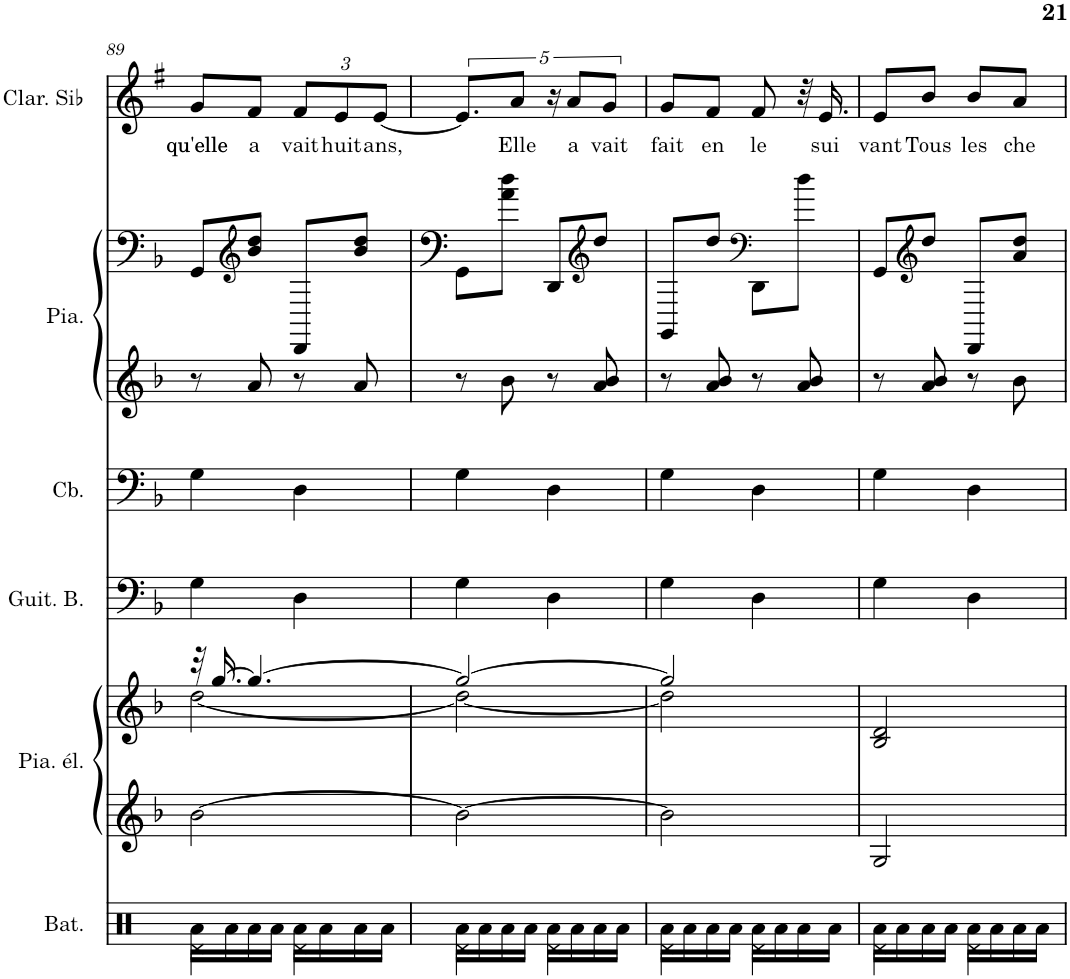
**kern	**kern	**kern	**kern	**kern	**kern	**kern	**kern	**text
*part6	*part5	*part5	*part4	*part3	*part2	*part2	*part1	*part1
*staff8	*staff7	*staff6	*staff5	*staff4	*staff3	*staff2	*staff1	*staff1
*I"Batterie, Drums	*I"Piano électrique, Electric Piano 1	*	*I"Guitare Basse	*I"Contrebasse, Acoustic Bass	*I"Piano, Acoustic Grand Piano	*	*I"Clarinette en Sib	*
*I'Bat.	*I'Pia. él.	*	*I'Guit. B.	*I'Cb.	*I'Pia.	*	*I'Clar. Sib	*
!!LO:PB:g=z
*clefX	*clefF4	*clefG2	*clefF4	*clefF4	*clefG2	*clefF4	*clefG2	*
*	*	*	*Trd7c12	*Trd7c12	*	*	*Trd1c2	*
*k[]	*k[b-]	*k[b-]	*k[b-]	*k[b-]	*k[b-]	*k[b-]	*k[f#]	*
*M2/4	*M2/4	*M2/4	*M2/4	*M2/4	*M2/4	*M2/4	*M2/4	*
=89	=89	=89	=89	=89	=89	=89	=89	=89
*^	*	*^	*	*	*	*	*	*
!	!	!	!	!	!	!	!	!	!	!LO:LY:b
16Ra\LL	4Rd\	[2b-\	32r	[2dd\	4G\	4G\	8r	8GG/L	8g/L	qu'elle
.	.	.	[16.gg/	.	.	.	.	.	.	.
16Ra\	.	.	.	.	.	.	.	.	.	.
*	*	*	*	*	*	*	*	*clefG2	*	*
!	!	!	!	!	!	!	!	!	!	!LO:LY:b
16Ra\	.	.	4.gg/_	.	.	.	8a/	8b-/ 8dd/J	8f#/J	a
16Ra\JJ	.	.	.	.	.	.	.	.	.	.
*	*	*	*	*	*	*	*	*	*Xbrackettup	*
!	!	!	!	!	!	!	!	!	!	!LO:LY:b
16Ra\LL	4Rd\	.	.	.	4D\	4D\	8r	8DD/L	12f#/L	vait
16Ra\	.	.	.	.	.	.	.	.	.	.
!	!	!	!	!	!	!	!	!	!	!LO:LY:b
.	.	.	.	.	.	.	.	.	12e/	huit
16Ra\	.	.	.	.	.	.	8a/	8b-/ 8dd/J	.	.
!	!	!	!	!	!	!	!	!	!	!LO:LY:b
.	.	.	.	.	.	.	.	.	[12e/J	ans,
16Ra\JJ	.	.	.	.	.	.	.	.	.	.
=90	=90	=90	=90	=90	=90	=90	=90	=90	=90	=90
*	*	*	*	*	*	*	*	*	*brackettup	*
16Ra\LL	4Rd\	2b-\_	2gg/_	2dd\_	4G\	4G\	8r	8GG\L	10.e/L]	.
16Ra\	.	.	.	.	.	.	.	.	.	.
16Ra\	.	.	.	.	.	.	8b-\	8a\ 8dd\J	.	.
!	!	!	!	!	!	!	!	!	!	!LO:LY:b
.	.	.	.	.	.	.	.	.	10a/J	Elle
16Ra\JJ	.	.	.	.	.	.	.	.	.	.
16Ra\LL	4Rd\	.	.	.	4D\	4D\	8r	8DD/L	20r	.
!	!	!	!	!	!	!	!	!	!	!LO:LY:b
.	.	.	.	.	.	.	.	.	10a/L	a
16Ra\	.	.	.	.	.	.	.	.	.	.
*	*	*	*	*	*	*	*	*clefG2	*	*
16Ra\	.	.	.	.	.	.	8a/ 8b-/	8dd/J	.	.
!	!	!	!	!	!	!	!	!	!	!LO:LY:b
.	.	.	.	.	.	.	.	.	10g/J	vait
16Ra\JJ	.	.	.	.	.	.	.	.	.	.
=91	=91	=91	=91	=91	=91	=91	=91	=91	=91	=91
!	!	!	!	!	!	!	!	!	!	!LO:LY:b
16Ra\LL	4Rd\	2b-\]	2gg/]	2dd\]	4G\	4G\	8r	8GG/L	8g/L	fait
16Ra\	.	.	.	.	.	.	.	.	.	.
!	!	!	!	!	!	!	!	!	!	!LO:LY:b
16Ra\	.	.	.	.	.	.	8a/ 8b-/	8dd/J	8f#/J	en
16Ra\JJ	.	.	.	.	.	.	.	.	.	.
*	*	*	*	*	*	*	*	*clefF4	*	*
!	!	!	!	!	!	!	!	!	!	!LO:LY:b
16Ra\LL	4Rd\	.	.	.	4D\	4D\	8r	8DD\L	8f#/	le
16Ra\	.	.	.	.	.	.	.	.	.	.
16Ra\	.	.	.	.	.	.	8a/ 8b-/	8dd\J	32r	.
!	!	!	!	!	!	!	!	!	!	!LO:LY:b
.	.	.	.	.	.	.	.	.	16.e/	sui
16Ra\JJ	.	.	.	.	.	.	.	.	.	.
*	*	*	*v	*v	*	*	*	*	*	*
=92	=92	=92	=92	=92	=92	=92	=92	=92	=92
!	!	!	!	!	!	!	!	!	!LO:LY:b
16Ra\LL	4Rd\	2G/	2B-/ 2d/	4G\	4G\	8r	8GG/L	8e/L	vant
16Ra\	.	.	.	.	.	.	.	.	.
*	*	*	*	*	*	*	*clefG2	*	*
!	!	!	!	!	!	!	!	!	!LO:LY:b
16Ra\	.	.	.	.	.	8a/ 8b-/	8dd/J	8b/J	Tous
16Ra\JJ	.	.	.	.	.	.	.	.	.
!	!	!	!	!	!	!	!	!	!LO:LY:b
16Ra\LL	4Rd\	.	.	4D\	4D\	8r	8DD/L	8b/L	les
16Ra\	.	.	.	.	.	.	.	.	.
!	!	!	!	!	!	!	!	!	!LO:LY:b
16Ra\	.	.	.	.	.	8b-\	8a/ 8dd/J	8a/J	che
16Ra\JJ	.	.	.	.	.	.	.	.	.
*v	*v	*	*	*	*	*	*	*	*
=	=	=	=	=	=	=	=	=
*-	*-	*-	*-	*-	*-	*-	*-	*-
